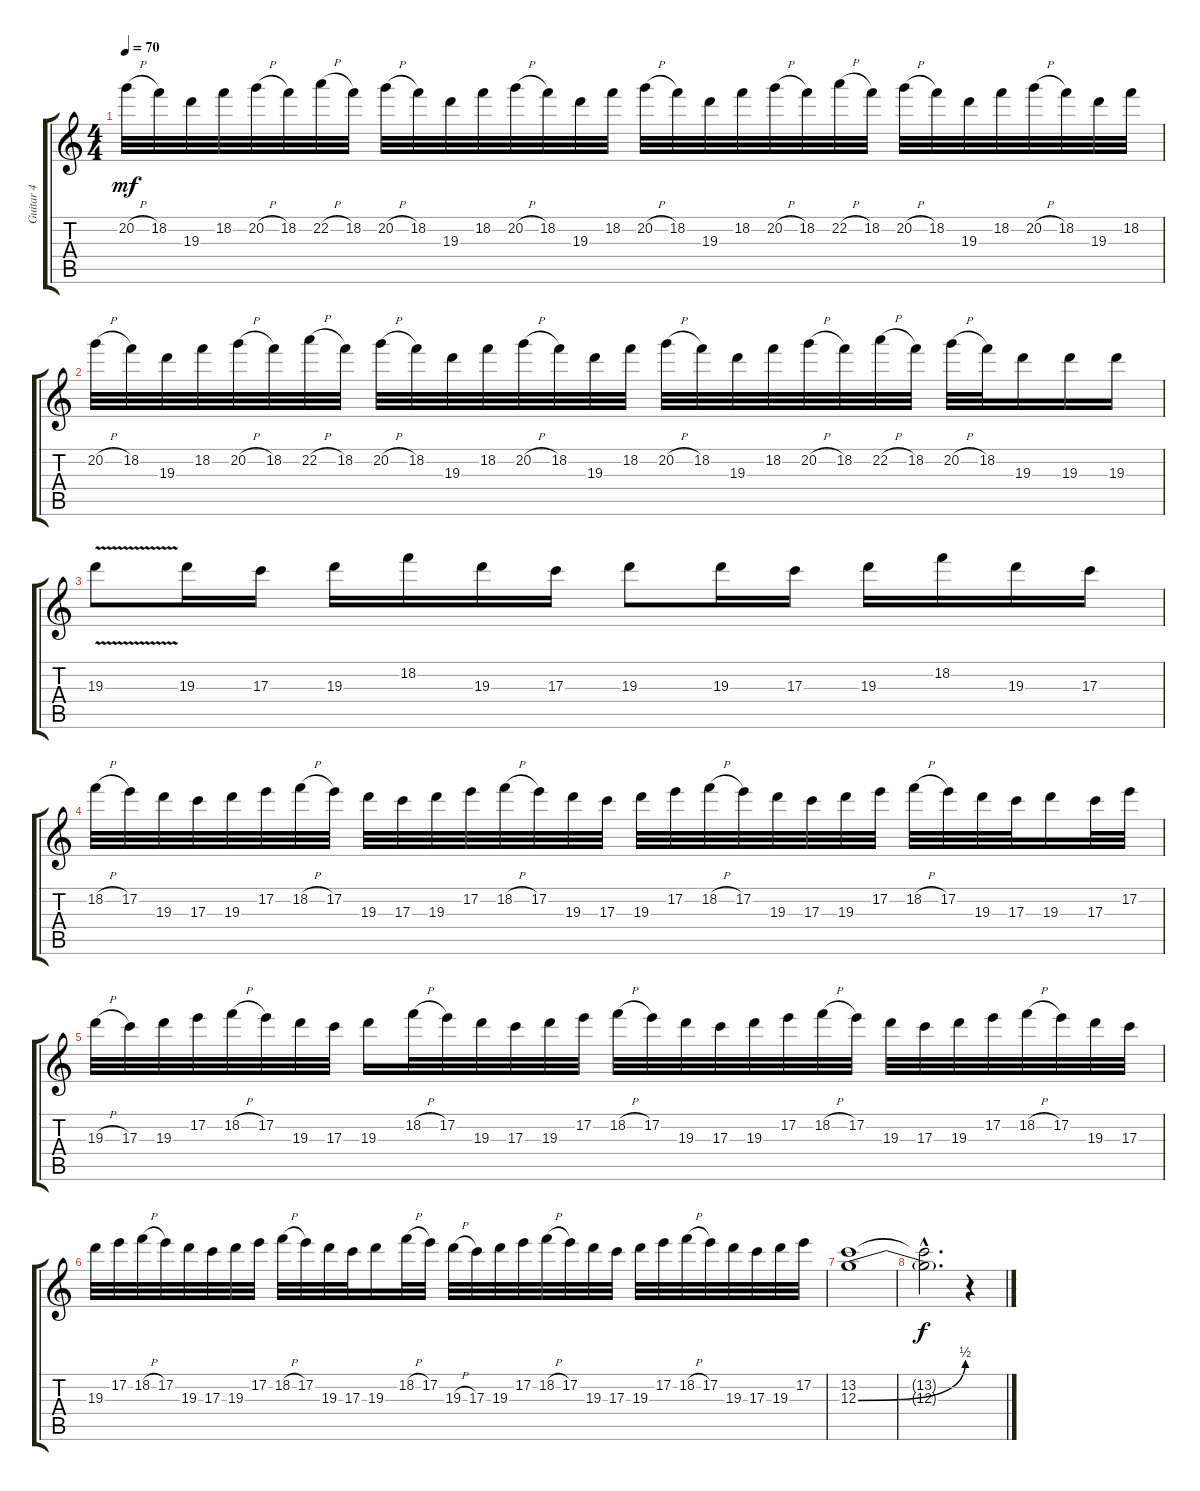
\track ("Guitar 4" "Guitar 4") {instrument distortionguitar}
\staff {score tabs}
\tuning (E4 B3 G3 D3 A2 D2) {hide}
\ts (4 4)
\tempo 70
\clef g2
\ks c
20.2{h}.32{dy mf} 18.2.32 19.3.32 18.2.32 20.2{h}.32 18.2.32 22.2{h}.32 18.2.32 20.2{h}.32 18.2.32 19.3.32 18.2.32 20.2{h}.32 18.2.32 19.3.32 18.2.32 20.2{h}.32 18.2.32 19.3.32 18.2.32 20.2{h}.32 18.2.32 22.2{h}.32 18.2.32 20.2{h}.32 18.2.32 19.3.32 18.2.32 20.2{h}.32 18.2.32 19.3.32 18.2.32 |
20.2{h}.32 18.2.32 19.3.32 18.2.32 20.2{h}.32 18.2.32 22.2{h}.32 18.2.32 20.2{h}.32 18.2.32 19.3.32 18.2.32 20.2{h}.32 18.2.32 19.3.32 18.2.32 20.2{h}.32 18.2.32 19.3.32 18.2.32 20.2{h}.32 18.2.32 22.2{h}.32 18.2.32 20.2{h}.32 18.2.32 19.3.16 19.3.16 19.3.16 |
19.3{v}.8 19.3.16 17.3.16 19.3.16 18.2.16 19.3.16 17.3.16 19.3.8 19.3.16 17.3.16 19.3.16 18.2.16 19.3.16 17.3.16 |
18.2{h}.32 17.2.32 19.3.32 17.3.32 19.3.32 17.2.32 18.2{h}.32 17.2.32 19.3.32 17.3.32 19.3.32 17.2.32 18.2{h}.32 17.2.32 19.3.32 17.3.32 19.3.32 17.2.32 18.2{h}.32 17.2.32 19.3.32 17.3.32 19.3.32 17.2.32 18.2{h}.32 17.2.32 19.3.32 17.3.32 19.3.16 17.3.32 17.2.32 |
19.3{h}.32 17.3.32 19.3.32 17.2.32 18.2{h}.32 17.2.32 19.3.32 17.3.32 19.3.16 18.2{h}.32 17.2.32 19.3.32 17.3.32 19.3.32 17.2.32 18.2{h}.32 17.2.32 19.3.32 17.3.32 19.3.32 17.2.32 18.2{h}.32 17.2.32 19.3.32 17.3.32 19.3.32 17.2.32 18.2{h}.32 17.2.32 19.3.32 17.3.32 |
19.3.32 17.2.32 18.2{h}.32 17.2.32 19.3.32 17.3.32 19.3.32 17.2.32 18.2{h}.32 17.2.32 19.3.32 17.3.32 19.3.16 18.2{h}.32 17.2.32 19.3{h}.32 17.3.32 19.3.32 17.2.32 18.2{h}.32 17.2.32 19.3.32 17.3.32 19.3.32 17.2.32 18.2{h}.32 17.2.32 19.3.32 17.3.32 19.3.32 17.2.32 |
(13.2 12.3{be (bend 0 0 60 2)}).1 |
(13.2{hac t} 12.3{hac t}).2{d dy f} r.4
